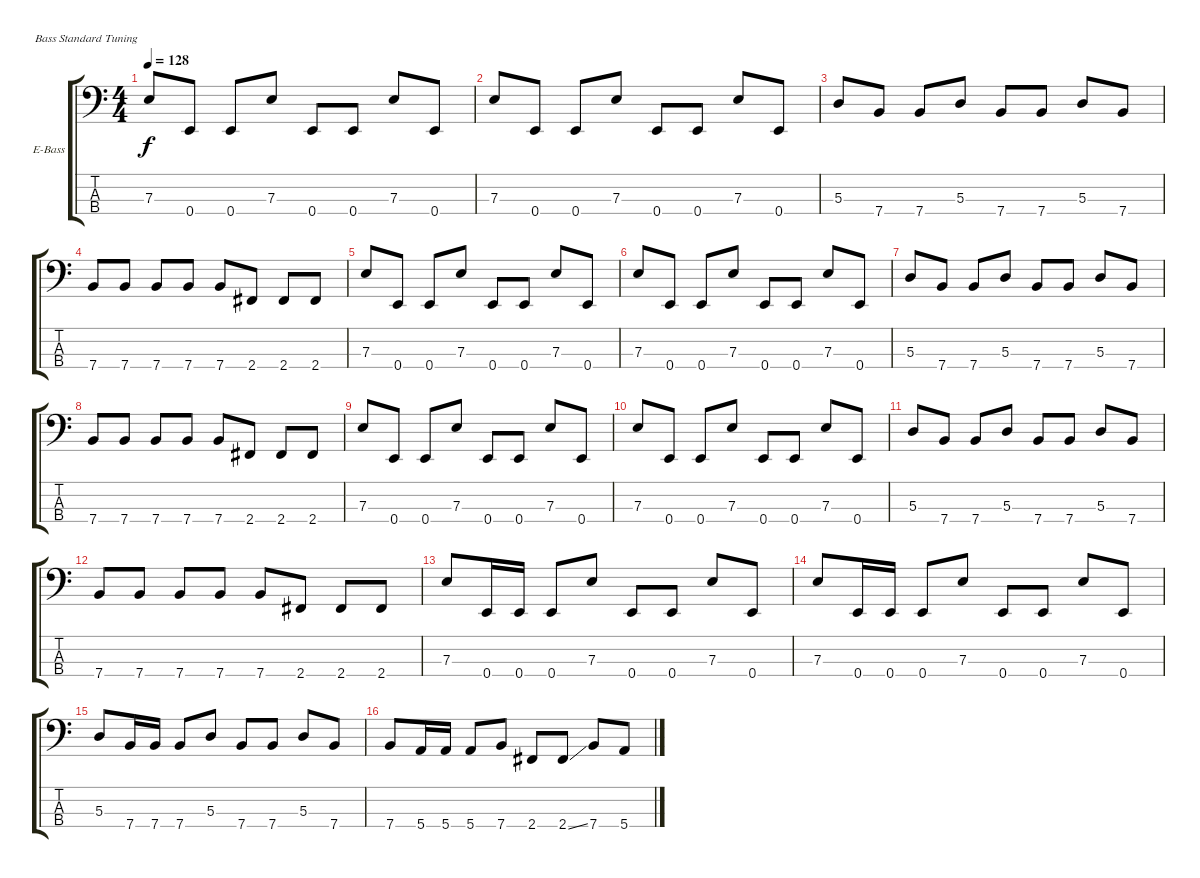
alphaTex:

\defaultSystemsLayout 4
\bracketExtendMode groupsimilarinstruments
\firstSystemTrackNameOrientation horizontal
\otherSystemsTrackNameOrientation horizontal
\track ("Cliff Burton (Main Bass)" "E-Bass") {instrument electricbassfinger}
\staff {score tabs}
\tuning (G2 D2 A1 E1)
\ts (4 4)
\tempo 128
\clef f4
\ks c
7.3.8{dy f} 0.4.8 0.4.8 7.3.8 0.4.8 0.4.8 7.3.8 0.4.8 |
7.3.8 0.4.8 0.4.8 7.3.8 0.4.8 0.4.8 7.3.8 0.4.8 |
5.3.8 7.4.8 7.4.8 5.3.8 7.4.8 7.4.8 5.3.8 7.4.8 |
7.4.8 7.4.8 7.4.8 7.4.8 7.4.8 2.4.8 2.4.8 2.4.8 |
7.3.8 0.4.8 0.4.8 7.3.8 0.4.8 0.4.8 7.3.8 0.4.8 |
7.3.8 0.4.8 0.4.8 7.3.8 0.4.8 0.4.8 7.3.8 0.4.8 |
5.3.8 7.4.8 7.4.8 5.3.8 7.4.8 7.4.8 5.3.8 7.4.8 |
7.4.8 7.4.8 7.4.8 7.4.8 7.4.8 2.4.8 2.4.8 2.4.8 |
7.3.8 0.4.8 0.4.8 7.3.8 0.4.8 0.4.8 7.3.8 0.4.8 |
7.3.8 0.4.8 0.4.8 7.3.8 0.4.8 0.4.8 7.3.8 0.4.8 |
5.3.8 7.4.8 7.4.8 5.3.8 7.4.8 7.4.8 5.3.8 7.4.8 |
7.4.8 7.4.8 7.4.8 7.4.8 7.4.8 2.4.8 2.4.8 2.4.8 |
\scale
0.368601 7.3.8 0.4.16 0.4.16 0.4.8 7.3.8 0.4.8 0.4.8 7.3.8 0.4.8 |
\scale
0.3157 7.3.8 0.4.16 0.4.16 0.4.8 7.3.8 0.4.8 0.4.8 7.3.8 0.4.8 |
\scale
0.3157 5.3.8 7.4.16 7.4.16 7.4.8 5.3.8 7.4.8 7.4.8 5.3.8 7.4.8 |
7.4.8 5.4.16 5.4.16 5.4.8 7.4.8 2.4.8 2.4{ss}.8 7.4.8 5.4.8
